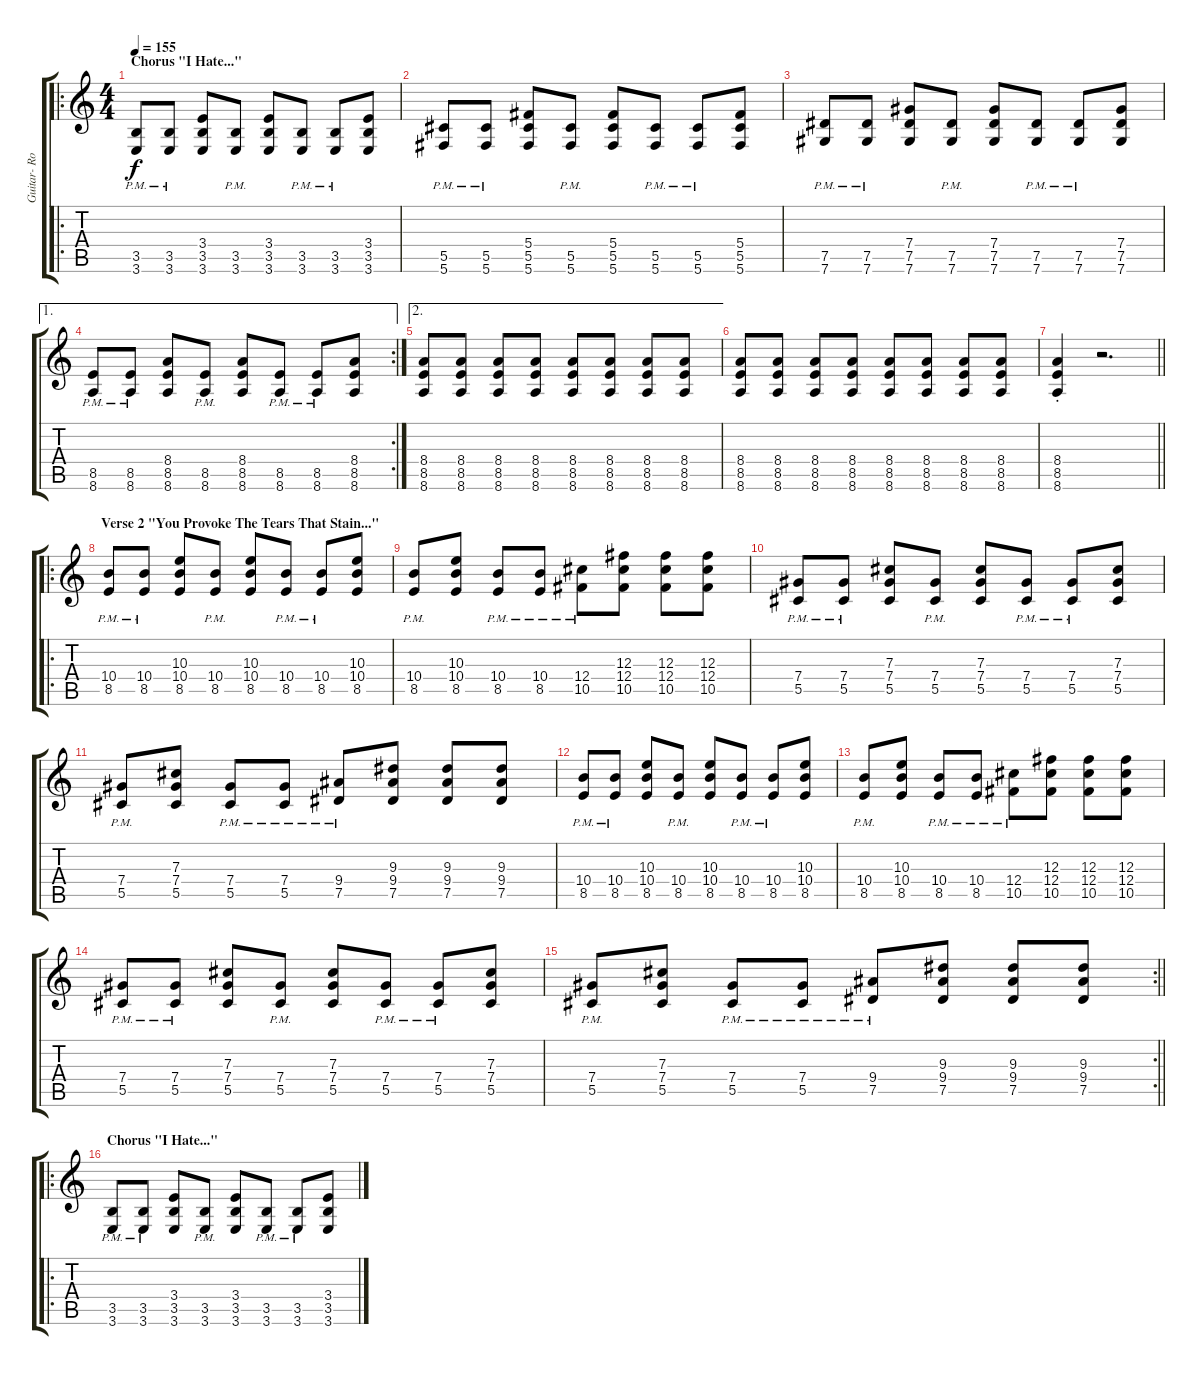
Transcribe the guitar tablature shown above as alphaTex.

\track ("Guitar- Rory Clewlow" "Guitar- Ro") {instrument overdrivenguitar}
\staff {score tabs}
\tuning (Eb4 Bb3 Gb3 Db3 Ab2 Db2) {hide}
\ro
\ts (4 4)
\section ("" "Chorus \"I Hate...\"")
\tempo 155
\clef g2
\ks c
(3.5{pm} 3.6{pm}).8{dy f} (3.5{pm} 3.6{pm}).8 (3.4 3.5 3.6).8 (3.5{pm} 3.6{pm}).8 (3.4 3.5 3.6).8 (3.5{pm} 3.6{pm}).8 (3.5{pm} 3.6{pm}).8 (3.4 3.5 3.6).8 |
(5.5{pm} 5.6{pm}).8 (5.5{pm} 5.6{pm}).8 (5.4 5.5 5.6).8 (5.5{pm} 5.6{pm}).8 (5.4 5.5 5.6).8 (5.5{pm} 5.6{pm}).8 (5.5{pm} 5.6{pm}).8 (5.4 5.5 5.6).8 |
(7.5{pm} 7.6{pm}).8 (7.5{pm} 7.6{pm}).8 (7.4 7.5 7.6).8 (7.5{pm} 7.6{pm}).8 (7.4 7.5 7.6).8 (7.5{pm} 7.6{pm}).8 (7.5{pm} 7.6{pm}).8 (7.4 7.5 7.6).8 |
\ae 1
\rc 2
(8.5{pm} 8.6{pm}).8 (8.5{pm} 8.6{pm}).8 (8.4 8.5 8.6).8 (8.5{pm} 8.6{pm}).8 (8.4 8.5 8.6).8 (8.5{pm} 8.6{pm}).8 (8.5{pm} 8.6{pm}).8 (8.4 8.5 8.6).8 |
\ae 2
(8.4 8.5 8.6).8 (8.4 8.5 8.6).8 (8.4 8.5 8.6).8 (8.4 8.5 8.6).8 (8.4 8.5 8.6).8 (8.4 8.5 8.6).8 (8.4 8.5 8.6).8 (8.4 8.5 8.6).8 |
(8.4 8.5 8.6).8 (8.4 8.5 8.6).8 (8.4 8.5 8.6).8 (8.4 8.5 8.6).8 (8.4 8.5 8.6).8 (8.4 8.5 8.6).8 (8.4 8.5 8.6).8 (8.4 8.5 8.6).8 |
\barLineRight lightlight
(8.4{st} 8.5{st} 8.6{st}).4 r.2{d} |
\ro
\section ("" "Verse 2 \"You Provoke The Tears That Stain...\"")
(10.4{pm} 8.5{pm}).8 (10.4{pm} 8.5{pm}).8 (10.3 10.4 8.5).8 (10.4{pm} 8.5{pm}).8 (10.3 10.4 8.5).8 (10.4{pm} 8.5{pm}).8 (10.4{pm} 8.5{pm}).8 (10.3 10.4 8.5).8 |
(10.4{pm} 8.5{pm}).8 (10.3 10.4 8.5).8 (10.4{pm} 8.5{pm}).8 (10.4{pm} 8.5{pm}).8 (12.4{pm} 10.5{pm}).8 (12.3 12.4 10.5).8 (12.3 12.4 10.5).8 (12.3 12.4 10.5).8 |
(7.4{pm} 5.5{pm}).8 (7.4{pm} 5.5{pm}).8 (7.3 7.4 5.5).8 (7.4{pm} 5.5{pm}).8 (7.3 7.4 5.5).8 (7.4{pm} 5.5{pm}).8 (7.4{pm} 5.5{pm}).8 (7.3 7.4 5.5).8 |
(7.4{pm} 5.5{pm}).8 (7.3 7.4 5.5).8 (7.4{pm} 5.5{pm}).8 (7.4{pm} 5.5{pm}).8 (9.4{pm} 7.5{pm}).8 (9.3 9.4 7.5).8 (9.3 9.4 7.5).8 (9.3 9.4 7.5).8 |
(10.4{pm} 8.5{pm}).8 (10.4{pm} 8.5{pm}).8 (10.3 10.4 8.5).8 (10.4{pm} 8.5{pm}).8 (10.3 10.4 8.5).8 (10.4{pm} 8.5{pm}).8 (10.4{pm} 8.5{pm}).8 (10.3 10.4 8.5).8 |
(10.4{pm} 8.5{pm}).8 (10.3 10.4 8.5).8 (10.4{pm} 8.5{pm}).8 (10.4{pm} 8.5{pm}).8 (12.4{pm} 10.5{pm}).8 (12.3 12.4 10.5).8 (12.3 12.4 10.5).8 (12.3 12.4 10.5).8 |
(7.4{pm} 5.5{pm}).8 (7.4{pm} 5.5{pm}).8 (7.3 7.4 5.5).8 (7.4{pm} 5.5{pm}).8 (7.3 7.4 5.5).8 (7.4{pm} 5.5{pm}).8 (7.4{pm} 5.5{pm}).8 (7.3 7.4 5.5).8 |
\rc 2
\barLineRight lightlight
(7.4{pm} 5.5{pm}).8 (7.3 7.4 5.5).8 (7.4{pm} 5.5{pm}).8 (7.4{pm} 5.5{pm}).8 (9.4{pm} 7.5{pm}).8 (9.3 9.4 7.5).8 (9.3 9.4 7.5).8 (9.3 9.4 7.5).8 |
\ro
\section ("" "Chorus \"I Hate...\"")
(3.5{pm} 3.6{pm}).8 (3.5{pm} 3.6{pm}).8 (3.4 3.5 3.6).8 (3.5{pm} 3.6{pm}).8 (3.4 3.5 3.6).8 (3.5{pm} 3.6{pm}).8 (3.5{pm} 3.6{pm}).8 (3.4 3.5 3.6).8
